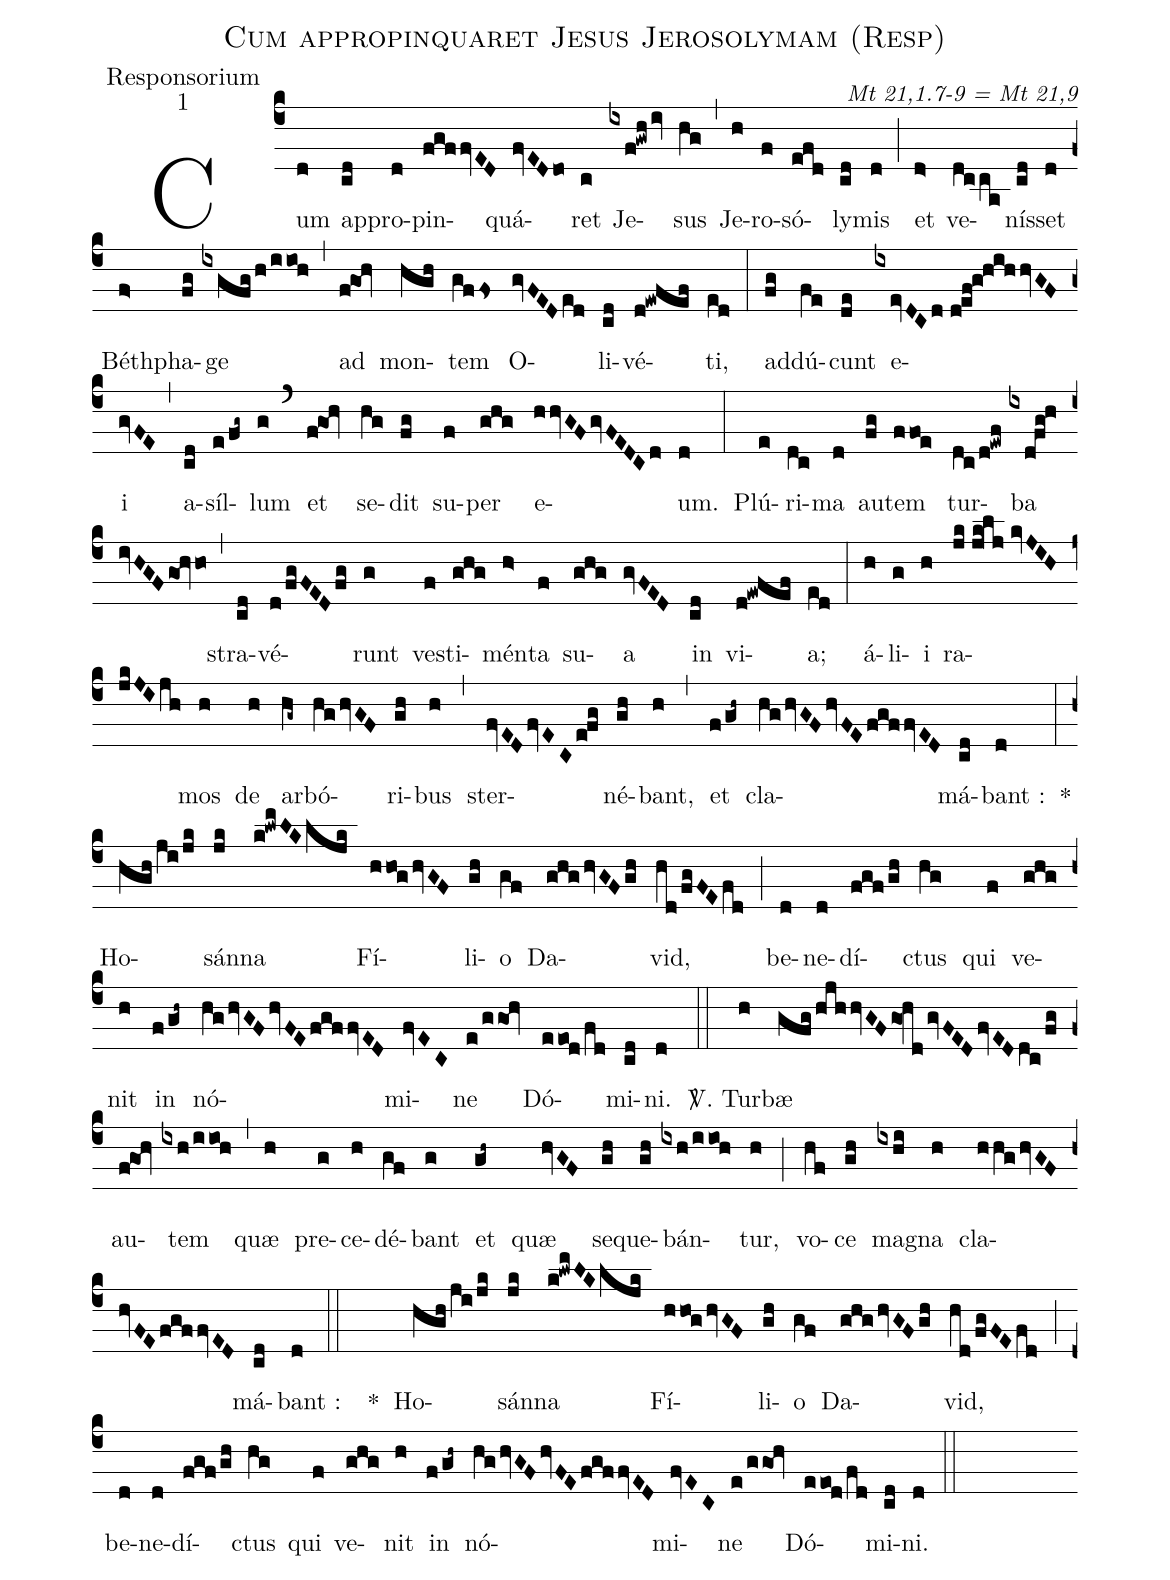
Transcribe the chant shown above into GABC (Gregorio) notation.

name:Cum appropinquaret Jesus Jerosolymam (Resp);
office-part:Responsorium;
mode:1;
commentary:Mt 21,1.7-9 = Mt 21,9;
%%
(c4)Cum(d) ap(cd)pro(d)pin(fgffvED)quá(fvEDdo)ret(c) Je(ixf!gwh/iv)sus(hg) (,) Je(h)ro(f)só(efd)ly(cd)mis(d) (;) et(d>) ve(dcca)nís(cd)set(d) Bé(f>)thpha(fg)ge(ixgfg/h/iioh) (,) ad(f!goh) mon(hgh)tem(gffs) O(gvFEDed)li(cd)vé(d!ewfef)ti,(ed) (:) ad(fg)dú(fe)cunt(de) e(ixevDCd//def!g!hihhvGF)i(gvFE) (,) a(cd)síl(e/fg~)lum(g) (`) et(f!goh) se(hg)dit(fg) su(f)per(ghg) e(hhvGFgvFEDCd)um.(d) (:) Plú(e)ri(dc)ma(d) au(fg)tem(ffoe) tur(dc/d!ewf)ba(ixdfg!hivHGF/go!hvho) (,) stra(cd)vé(d/fgFEDfg)runt(g) ve(f)sti(ghg)mén(h>)ta(f) su(ghg)a(gvFED) in(cd) vi(d!ewfef)a;(ed) (:) á(h)li(g)i(h) ra(jk//jk!lj//kvJIH/jkJIjh)mos(h) de(h) ar(hg~)bó(hg/hvGF)ri(gh)bus(h) (,) ster(fvEDfvECefg)né(gh)bant,(h) (,) et(f/gh~) cla(hg/hvGFhvFEfgffvED)má(cd)bant :(d) *(:) Ho(hgh/ji/jk)sán(jk)na(k!lwmLKljk) Fí(hhog/hvGF)li(gh)o(gf) Da(ghg/hvGFgh)vid,(hd/fgFEfd) (;) be(d)ne(d)dí(fgf/gh)ctus(hg) qui(f) ve(ghg)nit(h) in(f/gh~) nó(hg/hvGF/hvFEfgffvED)mi(fvEC)ne(e/ggoh) Dó(eeod/fd)mi(cd)ni.(d) (::)

<sp>V/</sp>. Tur(h)bæ(gfg/hjhhvGF/go!hd/gvFEDfvEDdc/fg) au(f!goh)tem(ixh/iioh) (,) quæ(h) pre(g)ce(h)dé(gf)bant(g) et(gh~) quæ(hvGF) se(gh)que(gh)bán(ixh/iioh)tur,(h) (;) vo(hf)ce(gh) ma(ixhi)gna(h) cla(hhg/hvGFhvFEfgffvED)má(cd)bant :(d) (::)
*() Ho(hgh/ji/jk)sán(jk)na(k!lwmLKljk) Fí(hhog/hvGF)li(gh)o(gf) Da(ghg/hvGFgh)vid,(hd/fgFEfd) (;) be(d)ne(d)dí(fgf/gh)ctus(hg) qui(f) ve(ghg)nit(h) in(f/gh~) nó(hg/hvGF/hvFEfgffvED)mi(fvEC)ne(e/ggoh) Dó(eeod/fd)mi(cd)ni.(d) (::)
